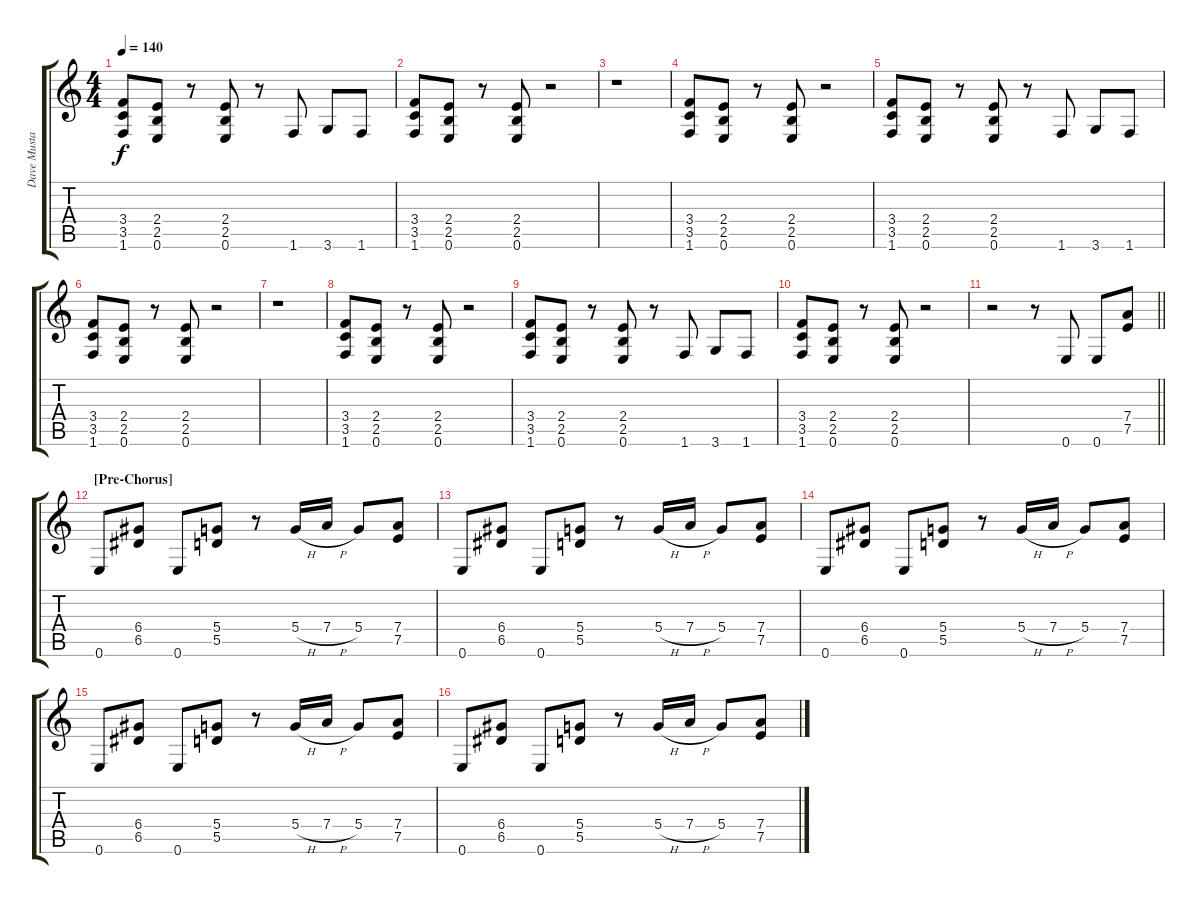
\track ("Dave Mustaine" "Dave Musta") {instrument distortionguitar}
\staff {score tabs}
\tuning (E4 B3 G3 D3 A2 E2) {hide}
\ts (4 4)
\tempo 140
\clef g2
\ks c
(3.4 3.5 1.6).8{dy f} (2.4 2.5 0.6).8 r.8 (2.4 2.5 0.6).8 r.8 1.6.8 3.6.8 1.6.8 |
(3.4 3.5 1.6).8 (2.4 2.5 0.6).8 r.8 (2.4 2.5 0.6).8 r.2 |
r.1 |
(3.4 3.5 1.6).8 (2.4 2.5 0.6).8 r.8 (2.4 2.5 0.6).8 r.2 |
(3.4 3.5 1.6).8 (2.4 2.5 0.6).8 r.8 (2.4 2.5 0.6).8 r.8 1.6.8 3.6.8 1.6.8 |
(3.4 3.5 1.6).8 (2.4 2.5 0.6).8 r.8 (2.4 2.5 0.6).8 r.2 |
r.1 |
(3.4 3.5 1.6).8 (2.4 2.5 0.6).8 r.8 (2.4 2.5 0.6).8 r.2 |
(3.4 3.5 1.6).8 (2.4 2.5 0.6).8 r.8 (2.4 2.5 0.6).8 r.8 1.6.8 3.6.8 1.6.8 |
(3.4 3.5 1.6).8 (2.4 2.5 0.6).8 r.8 (2.4 2.5 0.6).8 r.2 |
\barLineRight lightlight
r.2 r.8 0.6.8 0.6.8 (7.4 7.5).8 |
\section ("" "[Pre-Chorus]")
0.6.8 (6.4 6.5).8 0.6.8 (5.4 5.5).8 r.8 5.4{h}.16 7.4{h}.16 5.4.8 (7.4 7.5).8 |
0.6.8 (6.4 6.5).8 0.6.8 (5.4 5.5).8 r.8 5.4{h}.16 7.4{h}.16 5.4.8 (7.4 7.5).8 |
0.6.8 (6.4 6.5).8 0.6.8 (5.4 5.5).8 r.8 5.4{h}.16 7.4{h}.16 5.4.8 (7.4 7.5).8 |
0.6.8 (6.4 6.5).8 0.6.8 (5.4 5.5).8 r.8 5.4{h}.16 7.4{h}.16 5.4.8 (7.4 7.5).8 |
0.6.8 (6.4 6.5).8 0.6.8 (5.4 5.5).8 r.8 5.4{h}.16 7.4{h}.16 5.4.8 (7.4 7.5).8
